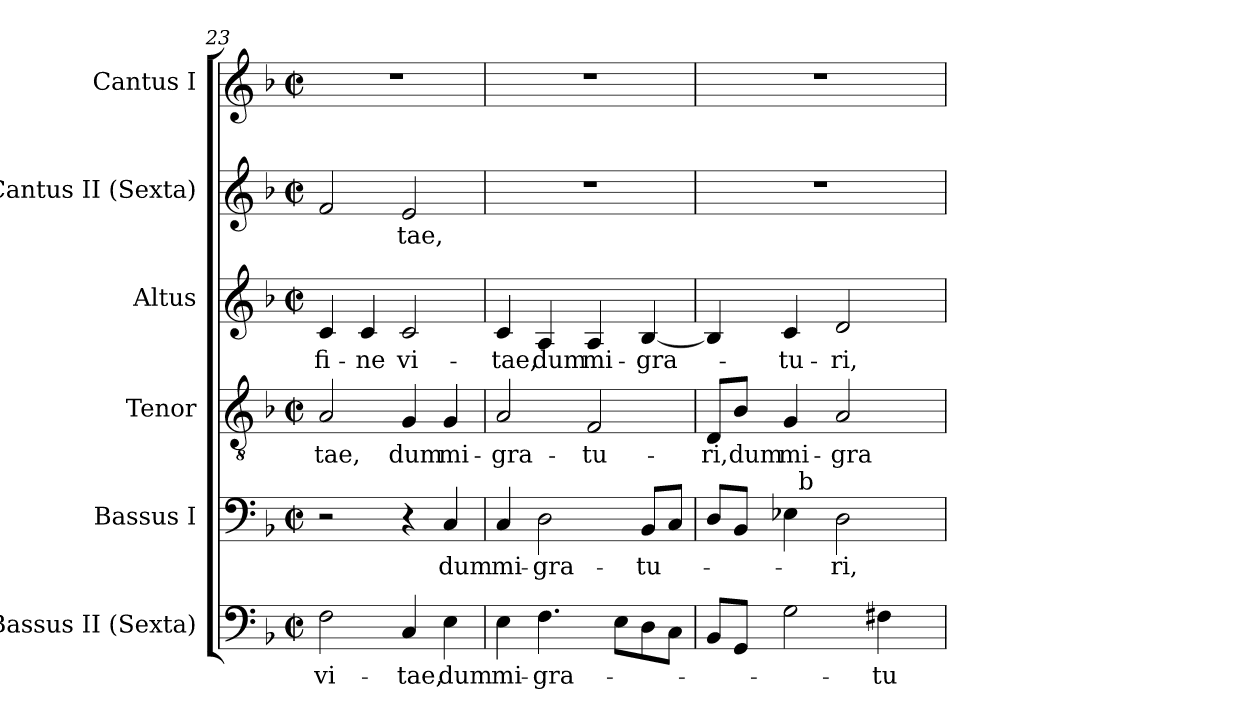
**kern	**text	**kern	**text	**kern	**text	**kern	**text	**kern	**text	**kern
*part6	*part6	*part5	*part5	*part4	*part4	*part3	*part3	*part2	*part2	*part1
*staff6	*staff6	*staff5	*staff5	*staff4	*staff4	*staff3	*staff3	*staff2	*staff2	*staff1
*I"Bassus II (Sexta)	*	*I"Bassus I	*	*I"Tenor	*	*I"Altus	*	*I"Cantus II (Sexta)	*	*I"Cantus I
*I'B.	*	*I'B.	*	*I'T.	*	*I'A.	*	*I'S.	*	*I'S.
*clefF4	*	*clefF4	*	*clefGv2	*	*clefG2	*	*clefG2	*	*clefG2
*	*	*	*	*ITrd7c12	*	*	*	*	*	*
*k[b-]	*	*k[b-]	*	*k[b-]	*	*k[b-]	*	*k[b-]	*	*k[b-]
*F:	*	*F:	*	*F:	*	*F:	*	*F:	*	*F:
*M2/2	*	*M2/2	*	*M2/2	*	*M2/2	*	*M2/2	*	*M2/2
*met(c|)	*	*met(c|)	*	*met(c|)	*	*met(c|)	*	*met(c|)	*	*met(c|)
=23	=23	=23	=23	=23	=23	=23	=23	=23	=23	=23
!	!LO:LY:b:color=#000000	!	!	!	!	!	!	!	!	!
!	!	!	!	!	!LO:LY:b:color=#000000	!	!	!	!	!
!	!	!	!	!	!	!	!LO:LY:b:color=#000000	!	!	!
2Fi\	vi-	2r	.	2AAi/	-tae,	4ci/	fi-	2fi/	.	1r
!	!	!	!	!	!	!	!LO:LY:b:color=#000000	!	!	!
.	.	.	.	.	.	4ci/	-ne	.	.	.
!	!LO:LY:b:color=#000000	!	!	!	!	!	!	!	!	!
!	!	!	!	!	!LO:LY:b:color=#000000	!	!	!	!	!
!	!	!	!	!	!	!	!LO:LY:b:color=#000000	!	!	!
!	!	!	!	!	!	!	!	!	!LO:LY:b:color=#000000	!
4Ci/	-tae,	4r	.	4GGi/	dum	2ci/	vi-	2ei/	-tae,	.
!	!LO:LY:b:color=#000000	!	!	!	!	!	!	!	!	!
!	!	!	!LO:LY:b:color=#000000	!	!	!	!	!	!	!
!	!	!	!	!	!LO:LY:b:color=#000000	!	!	!	!	!
4Ei\	dum	4Ci/	dum	4GGi/	mi-	.	.	.	.	.
!!LO:LB:g=z
=24	=24	=24	=24	=24	=24	=24	=24	=24	=24	=24
!	!LO:LY:b:color=#000000	!	!	!	!	!	!	!	!	!
!	!	!	!LO:LY:b:color=#000000	!	!	!	!	!	!	!
!	!	!	!	!	!LO:LY:b:color=#000000	!	!	!	!	!
!	!	!	!	!	!	!	!LO:LY:b:color=#000000	!	!	!
4Ei\	mi-	4Ci/	mi-	2AAi/	-gra-	4ci/	-tae,	1r	.	1r
!	!LO:LY:b:color=#000000	!	!	!	!	!	!	!	!	!
!	!	!	!LO:LY:b:color=#000000	!	!	!	!	!	!	!
!	!	!	!	!	!	!	!LO:LY:b:color=#000000	!	!	!
4.Fi\	-gra-	2Di\	-gra-	.	.	4Ai/	dum	.	.	.
!	!	!	!	!	!LO:LY:b:color=#000000	!	!	!	!	!
!	!	!	!	!	!	!	!LO:LY:b:color=#000000	!	!	!
.	.	.	.	2FFi/	-tu-	4Ai/	mi-	.	.	.
8Ei\L	.	.	.	.	.	.	.	.	.	.
!	!	!	!LO:LY:b:color=#000000	!	!	!	!	!	!	!
!	!	!	!	!	!	!	!LO:LY:b:color=#000000	!	!	!
8Di\	.	8BB-i/L	-tu-	.	.	[<4B-i/	-gra-	.	.	.
8Ci\J	.	8Ci/J	.	.	.	.	.	.	.	.
=25	=25	=25	=25	=25	=25	=25	=25	=25	=25	=25
!	!	!	!	!	!LO:LY:b:color=#000000	!	!	!	!	!
*	*	*^	*	*	*	*	*	*	*	*
8BB-i/L	.	8Di/L	4ryy	.	8DDi/L	-ri,	4B-i/]	.	1r	.	1r
!	!	!	!	!	!	!LO:LY:b:color=#000000	!	!	!	!	!
8GGi/J	.	8BB-i/J	.	.	8BB-i/J	dum	.	.	.	.	.
!	!	!	!	!	!	!LO:LY:b:color=#000000	!	!	!	!	!
!	!	!	!	!	!	!	!	!LO:LY:b:color=#000000	!	!	!
2Gi\	.	4E-i\	32ryy	.	4GGi/	mi-	4ci/	-tu-	.	.	.
.	.	.	256ryy	.	.	.	.	.	.	.	.
!	!	!	!LO:TX:a:t=b	!	!	!	!	!	!	!	!
.	.	.	2ryy	.	.	.	.	.	.	.	.
!	!	!	!	!LO:LY:b:color=#000000	!	!	!	!	!	!	!
!	!	!	!	!	!	!LO:LY:b:color=#000000	!	!	!	!	!
!	!	!	!	!	!	!	!	!LO:LY:b:color=#000000	!	!	!
.	.	2Di\	.	-ri,	2AAi/	-gra-	2di/	-ri,	.	.	.
!	!LO:LY:b:color=#000000	!	!	!	!	!	!	!	!	!	!
4F#Xi\	-tu-	.	.	.	.	.	.	.	.	.	.
.	.	.	8ryy	.	.	.	.	.	.	.	.
.	.	.	16ryy	.	.	.	.	.	.	.	.
.	.	.	64..ryy	.	.	.	.	.	.	.	.
*	*	*v	*v	*	*	*	*	*	*	*	*
=	=	=	=	=	=	=	=	=	=	=
*-	*-	*-	*-	*-	*-	*-	*-	*-	*-	*-
